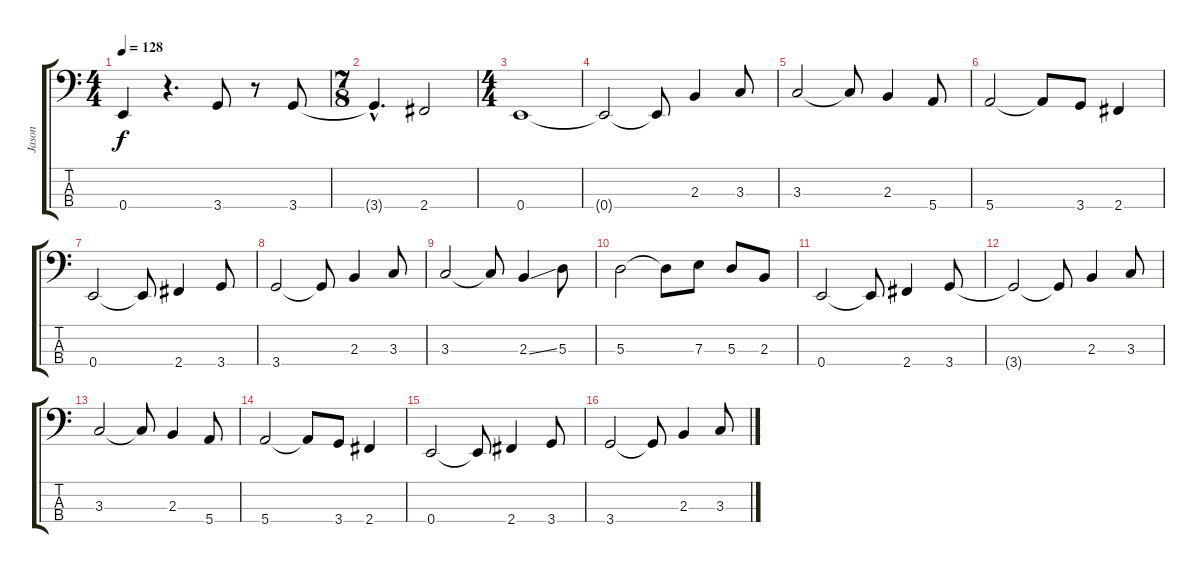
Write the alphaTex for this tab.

\track ("Jason" "Jason") {instrument electricbassfinger}
\staff {score tabs}
\tuning (G2 D2 A1 E1) {hide}
\ts (4 4)
\tempo 128
\clef f4
\ks c
0.4.4{dy f} r.4{d} 3.4.8 r.8 3.4.8 |
\ts (7 8)
3.4{hac t}.4{d} 2.4.2 |
\ts (4 4)
0.4.1 |
0.4{t}.2 0.4{t}.8 2.3.4 3.3.8 |
3.3.2 3.3{t}.8 2.3.4 5.4.8 |
5.4.2 5.4{t}.8 3.4.8 2.4.4 |
0.4.2 0.4{t}.8 2.4.4 3.4.8 |
3.4.2 3.4{t}.8 2.3.4 3.3.8 |
3.3.2 3.3{t}.8 2.3{ss}.4 5.3.8 |
5.3.2 5.3{t}.8 7.3.8 5.3.8 2.3.8 |
0.4.2 0.4{t}.8 2.4.4 3.4.8 |
3.4{t}.2 3.4{t}.8 2.3.4 3.3.8 |
3.3.2 3.3{t}.8 2.3.4 5.4.8 |
5.4.2 5.4{t}.8 3.4.8 2.4.4 |
0.4.2 0.4{t}.8 2.4.4 3.4.8 |
3.4.2 3.4{t}.8 2.3.4 3.3.8
